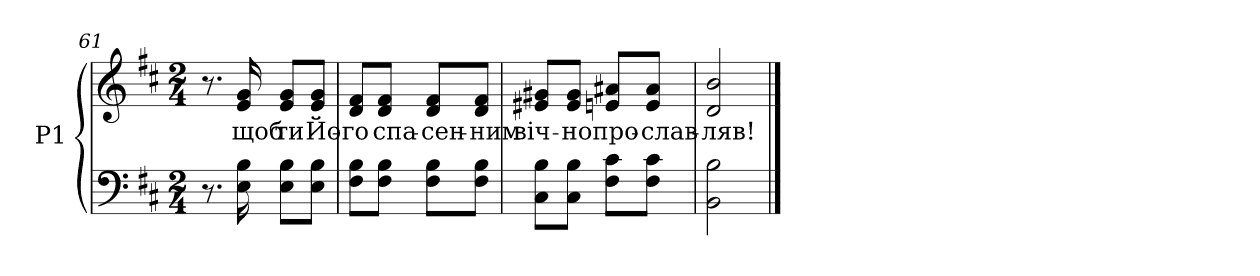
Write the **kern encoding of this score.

**kern	**kern	**text
*part1	*part1	*part1
*staff2	*staff1	*staff1
*I"P1	*	*
*clefF4	*clefG2	*
*k[f#c#]	*k[f#c#]	*
*b:	*b:	*
*M2/4	*M2/4	*
=61	=61	=61
8.r	8.r	.
!	!	!LO:LY:b:color=#000000
16Ei\ 16Bi	16ei/ 16gi	щоб
!	!	!LO:LY:b:color=#000000
8Ei\ 8BiL	8ei/ 8giL	ти
!	!	!LO:LY:b:color=#000000
8Ei\ 8BiJ	8ei/ 8giJ	Йо-
=62	=62	=62
!	!	!LO:LY:b:color=#000000
8F#i\ 8BiL	8di/ 8f#iL	-го
!	!	!LO:LY:b:color=#000000
8F#i\ 8BiJ	8di/ 8f#iJ	спа-
!	!	!LO:LY:b:color=#000000
8F#i\ 8BiL	8di/ 8f#iL	-сен-
!	!	!LO:LY:b:color=#000000
8F#i\ 8BiJ	8di/ 8f#iJ	-ним
=63	=63	=63
!	!	!LO:LY:b:color=#000000
8C#i\ 8BiL	8e#Xi/ 8g#XiL	віч-
!	!	!LO:LY:b:color=#000000
8C#i\ 8BiJ	8e#i/ 8g#iJ	-но
!	!	!LO:LY:b:color=#000000
8F#i\ 8c#iL	8eni/ 8a#XiL	про-
!	!	!LO:LY:b:color=#000000
8F#i\ 8c#iJ	8ei/ 8a#iJ	-слав-
=64	=64	=64
!	!	!LO:LY:b:color=#000000
2BBi\ 2Bi	2di/ 2bi	-ляв!
==	==	==
*-	*-	*-
